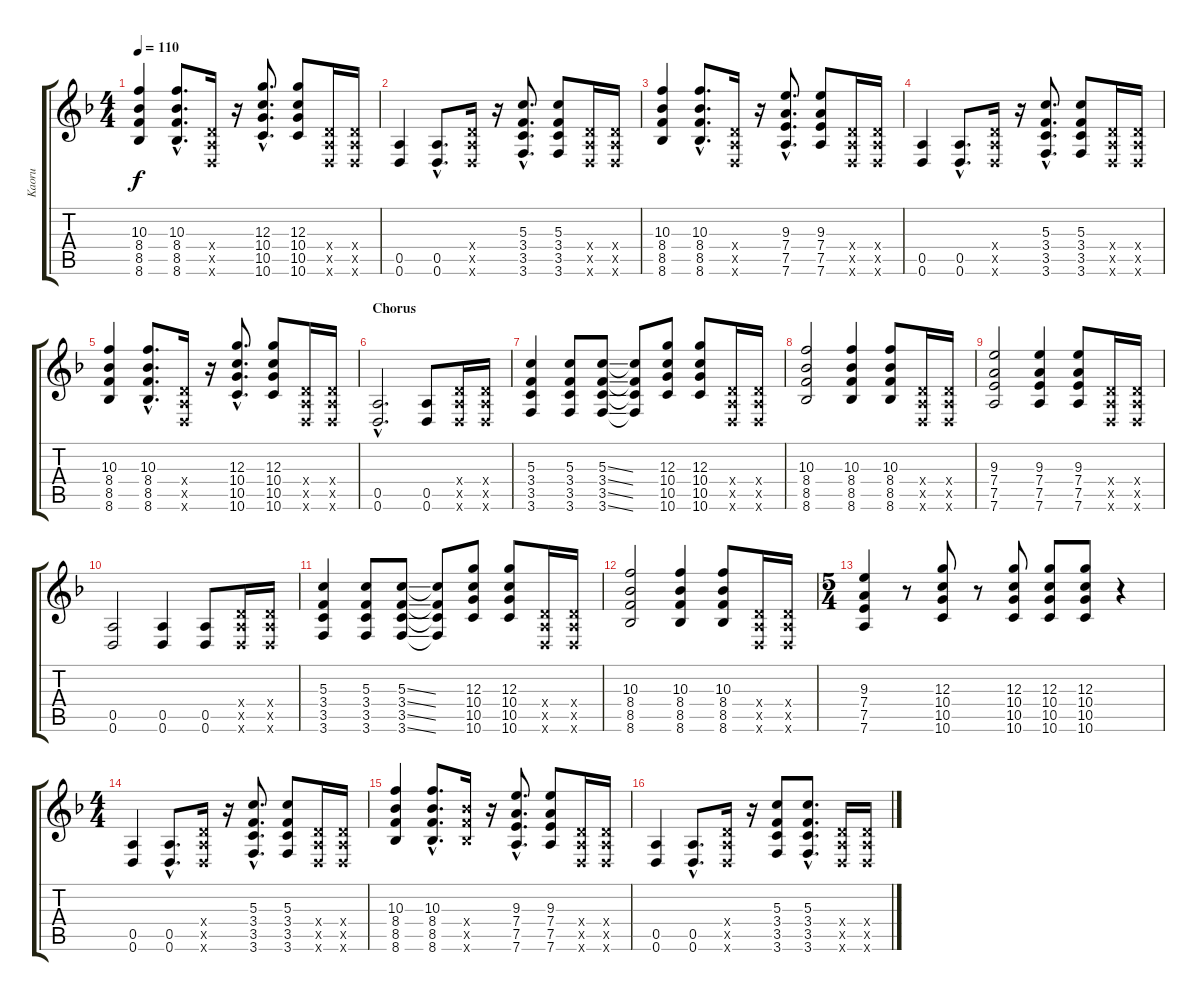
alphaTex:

\track ("Kaoru" "Kaoru") {instrument distortionguitar}
\staff {score tabs}
\tuning (E4 B3 G3 D3 A2 D2) {hide}
\ts (4 4)
\tempo 110
\clef g2
\ks f
(10.3 8.4 8.5 8.6).4{dy f} (10.3{hac} 8.4{hac} 8.5{hac} 8.6{hac}).8{d} (0.4{x} 0.5{x} 0.6{x}).16 r.16 (12.3{hac} 10.4{hac} 10.5{hac} 10.6{hac}).8{d} (12.3 10.4 10.5 10.6).8 (0.4{x} 0.5{x} 0.6{x}).16 (0.4{x} 0.5{x} 0.6{x}).16 |
(0.5 0.6).4 (0.5{hac} 0.6{hac}).8{d} (0.4{x} 0.5{x} 0.6{x}).16 r.16 (5.3{hac} 3.4{hac} 3.5{hac} 3.6{hac}).8{d} (5.3 3.4 3.5 3.6).8 (0.4{x} 0.5{x} 0.6{x}).16 (0.4{x} 0.5{x} 0.6{x}).16 |
(10.3 8.4 8.5 8.6).4 (10.3{hac} 8.4{hac} 8.5{hac} 8.6{hac}).8{d} (0.4{x} 0.5{x} 0.6{x}).16 r.16 (9.3{hac} 7.4{hac} 7.5{hac} 7.6{hac}).8{d} (9.3 7.4 7.5 7.6).8 (0.4{x} 0.5{x} 0.6{x}).16 (0.4{x} 0.5{x} 0.6{x}).16 |
(0.5 0.6).4 (0.5{hac} 0.6{hac}).8{d} (0.4{x} 0.5{x} 0.6{x}).16 r.16 (5.3{hac} 3.4{hac} 3.5{hac} 3.6{hac}).8{d} (5.3 3.4 3.5 3.6).8 (0.4{x} 0.5{x} 0.6{x}).16 (0.4{x} 0.5{x} 0.6{x}).16 |
(10.3 8.4 8.5 8.6).4 (10.3{hac} 8.4{hac} 8.5{hac} 8.6{hac}).8{d} (0.4{x} 0.5{x} 0.6{x}).16 r.16 (12.3{hac} 10.4{hac} 10.5{hac} 10.6{hac}).8{d} (12.3 10.4 10.5 10.6).8 (0.4{x} 0.5{x} 0.6{x}).16 (0.4{x} 0.5{x} 0.6{x}).16 |
\section ("" "Chorus")
(0.5{hac} 0.6{hac}).2{d} (0.5 0.6).8 (0.4{x} 0.5{x} 0.6{x}).16 (0.4{x} 0.5{x} 0.6{x}).16 |
(5.3 3.4 3.5 3.6).4 (5.3 3.4 3.5 3.6).8 (5.3{ss} 3.4{ss} 3.5{ss} 3.6{ss}).8 (5.3{t} 3.4{t} 3.5{t} 3.6{t}).8 (12.3 10.4 10.5 10.6).8 (12.3 10.4 10.5 10.6).8 (0.4{x} 0.5{x} 0.6{x}).16 (0.4{x} 0.5{x} 0.6{x}).16 |
(10.3 8.4 8.5 8.6).2 (10.3 8.4 8.5 8.6).4 (10.3 8.4 8.5 8.6).8 (0.4{x} 0.5{x} 0.6{x}).16 (0.4{x} 0.5{x} 0.6{x}).16 |
(9.3 7.4 7.5 7.6).2 (9.3 7.4 7.5 7.6).4 (9.3 7.4 7.5 7.6).8 (0.4{x} 0.5{x} 0.6{x}).16 (0.4{x} 0.5{x} 0.6{x}).16 |
(0.5 0.6).2 (0.5 0.6).4 (0.5 0.6).8 (0.4{x} 0.5{x} 0.6{x}).16 (0.4{x} 0.5{x} 0.6{x}).16 |
(5.3 3.4 3.5 3.6).4 (5.3 3.4 3.5 3.6).8 (5.3{ss} 3.4{ss} 3.5{ss} 3.6{ss}).8 (5.3{t} 3.4{t} 3.5{t} 3.6{t}).8 (12.3 10.4 10.5 10.6).8 (12.3 10.4 10.5 10.6).8 (0.4{x} 0.5{x} 0.6{x}).16 (0.4{x} 0.5{x} 0.6{x}).16 |
(10.3 8.4 8.5 8.6).2 (10.3 8.4 8.5 8.6).4 (10.3 8.4 8.5 8.6).8 (0.4{x} 0.5{x} 0.6{x}).16 (0.4{x} 0.5{x} 0.6{x}).16 |
\ts (5 4)
(9.3 7.4 7.5 7.6).4 r.8 (12.3 10.4 10.5 10.6).8 r.8 (12.3 10.4 10.5 10.6).8 (12.3 10.4 10.5 10.6).8 (12.3 10.4 10.5 10.6).8 r.4 |
\ts (4 4)
(0.5 0.6).4{instrument distortionguitar} (0.5{hac} 0.6{hac}).8{d} (0.4{x} 0.5{x} 0.6{x}).16 r.16 (5.3{hac} 3.4{hac} 3.5{hac} 3.6{hac}).8{d} (5.3 3.4 3.5 3.6).8 (0.4{x} 0.5{x} 0.6{x}).16 (0.4{x} 0.5{x} 0.6{x}).16 |
(10.3 8.4 8.5 8.6).4 (10.3{hac} 8.4{hac} 8.5{hac} 8.6{hac}).8{d} (8.4{x} 8.5{x} 8.6{x}).16 r.16 (9.3{hac} 7.4{hac} 7.5{hac} 7.6{hac}).8{d} (9.3 7.4 7.5 7.6).8 (0.4{x} 0.5{x} 0.6{x}).16 (0.4{x} 0.5{x} 0.6{x}).16 |
(0.5 0.6).4 (0.5{hac} 0.6{hac}).8{d} (0.4{x} 0.5{x} 0.6{x}).16 r.16 (5.3 3.4 3.5 3.6).8 (5.3{hac} 3.4{hac} 3.5{hac} 3.6{hac}).8{d} (0.4{x} 0.5{x} 0.6{x}).16 (0.4{x} 0.5{x} 0.6{x}).16
